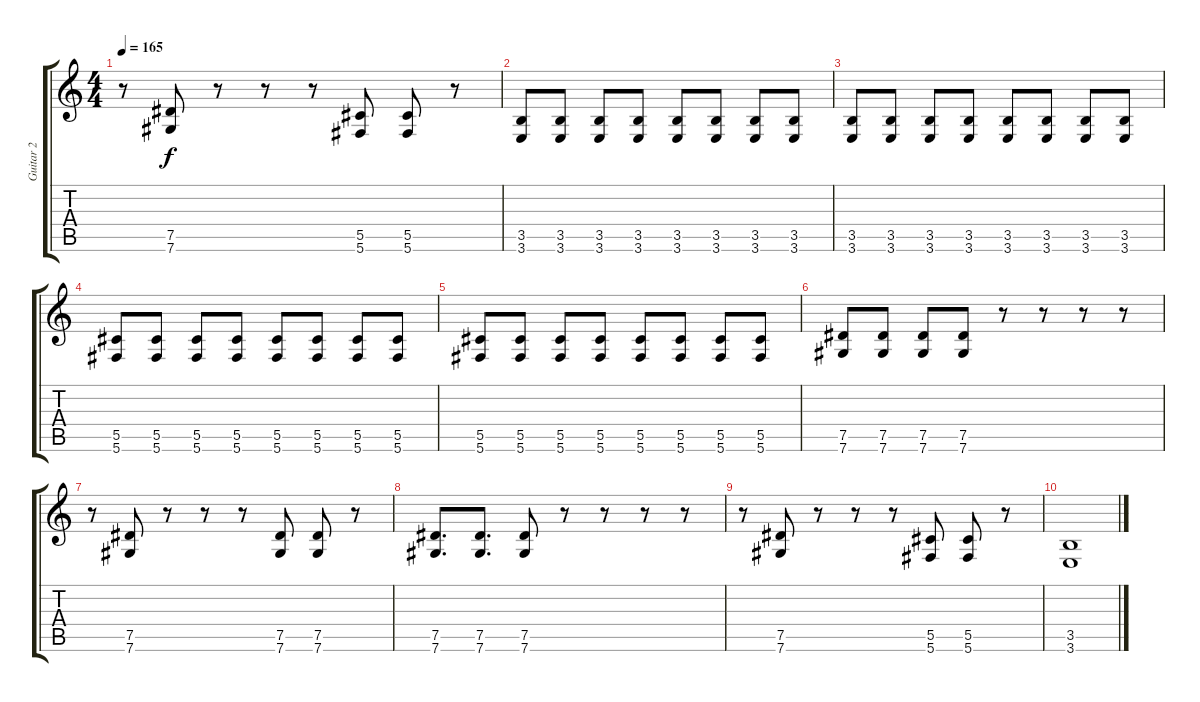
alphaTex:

\track ("Guitar 2" "Guitar 2") {instrument distortionguitar}
\staff {score tabs}
\tuning (Eb4 Bb3 Gb3 Db3 Ab2 Db2) {hide}
\ts (4 4)
\tempo 165
\clef g2
\ks c
r.8{dy f} (7.5 7.6).8 r.8 r.8 r.8 (5.5 5.6).8 (5.5 5.6).8 r.8 |
(3.5 3.6).8 (3.5 3.6).8 (3.5 3.6).8 (3.5 3.6).8 (3.5 3.6).8 (3.5 3.6).8 (3.5 3.6).8 (3.5 3.6).8 |
(3.5 3.6).8 (3.5 3.6).8 (3.5 3.6).8 (3.5 3.6).8 (3.5 3.6).8 (3.5 3.6).8 (3.5 3.6).8 (3.5 3.6).8 |
(5.5 5.6).8 (5.5 5.6).8 (5.5 5.6).8 (5.5 5.6).8 (5.5 5.6).8 (5.5 5.6).8 (5.5 5.6).8 (5.5 5.6).8 |
(5.5 5.6).8 (5.5 5.6).8 (5.5 5.6).8 (5.5 5.6).8 (5.5 5.6).8 (5.5 5.6).8 (5.5 5.6).8 (5.5 5.6).8 |
(7.5 7.6).8 (7.5 7.6).8 (7.5 7.6).8 (7.5 7.6).8 r.8 r.8 r.8 r.8 |
r.8 (7.5 7.6).8 r.8 r.8 r.8 (7.5 7.6).8 (7.5 7.6).8 r.8 |
(7.5 7.6).8{d} (7.5 7.6).8{d} (7.5 7.6).8 r.8 r.8 r.8 r.8 |
r.8 (7.5 7.6).8 r.8 r.8 r.8 (5.5 5.6).8 (5.5 5.6).8 r.8 |
(3.5 3.6).1
